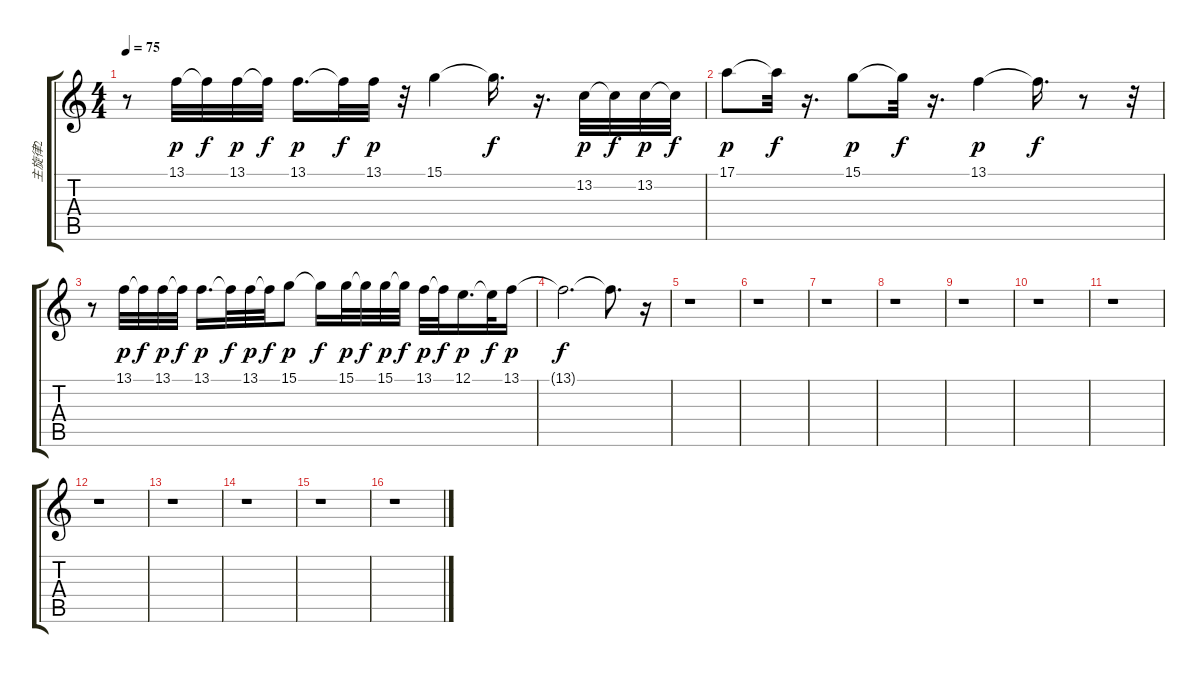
\track ("主旋律2" "主旋律2") {instrument electricgrandpiano}
\staff {score tabs}
\tuning (E4 B3 G3 D3 A2 E2) {hide}
\ts (4 4)
\tempo 75
\clef g2
\ks c
r.8{dy f} 13.1.32{dy p} 13.1{t}.32{dy f} 13.1.32{dy p} 13.1{t}.32{dy f} 13.1.16{d dy p} 13.1{t}.32{dy f} 13.1.32{dy p} r.32 15.1.4 15.1{t}.16{d dy f} r.16{d} 13.2.32{dy p} 13.2{t}.32{dy f} 13.2.32{dy p} 13.2{t}.32{dy f} |
17.1.8{dy p} 17.1{t}.32{dy f} r.16{d} 15.1.8{dy p} 15.1{t}.32{dy f} r.16{d} 13.1.4{dy p} 13.1{t}.16{d dy f} r.8 r.32 |
r.8 13.1.32{dy p} 13.1{t}.32{dy f} 13.1.32{dy p} 13.1{t}.32{dy f} 13.1.16{d dy p} 13.1{t}.32{dy f} 13.1.32{dy p} 13.1{t}.32{dy f} 15.1.8{dy p} 15.1{t}.16{dy f} 15.1.32{dy p} 15.1{t}.32{dy f} 15.1.32{dy p} 15.1{t}.32{dy f} 13.1.32{dy p} 13.1{t}.32{dy f} 12.1.16{d dy p} 12.1{t}.32{dy f} 13.1.16{dy p} |
13.1{t}.2{d dy f} 13.1{t}.8{d} r.16 |
r.1 |
r.1 |
r.1 |
r.1 |
r.1 |
r.1 |
r.1 |
r.1 |
r.1 |
r.1 |
r.1 |
r.1
